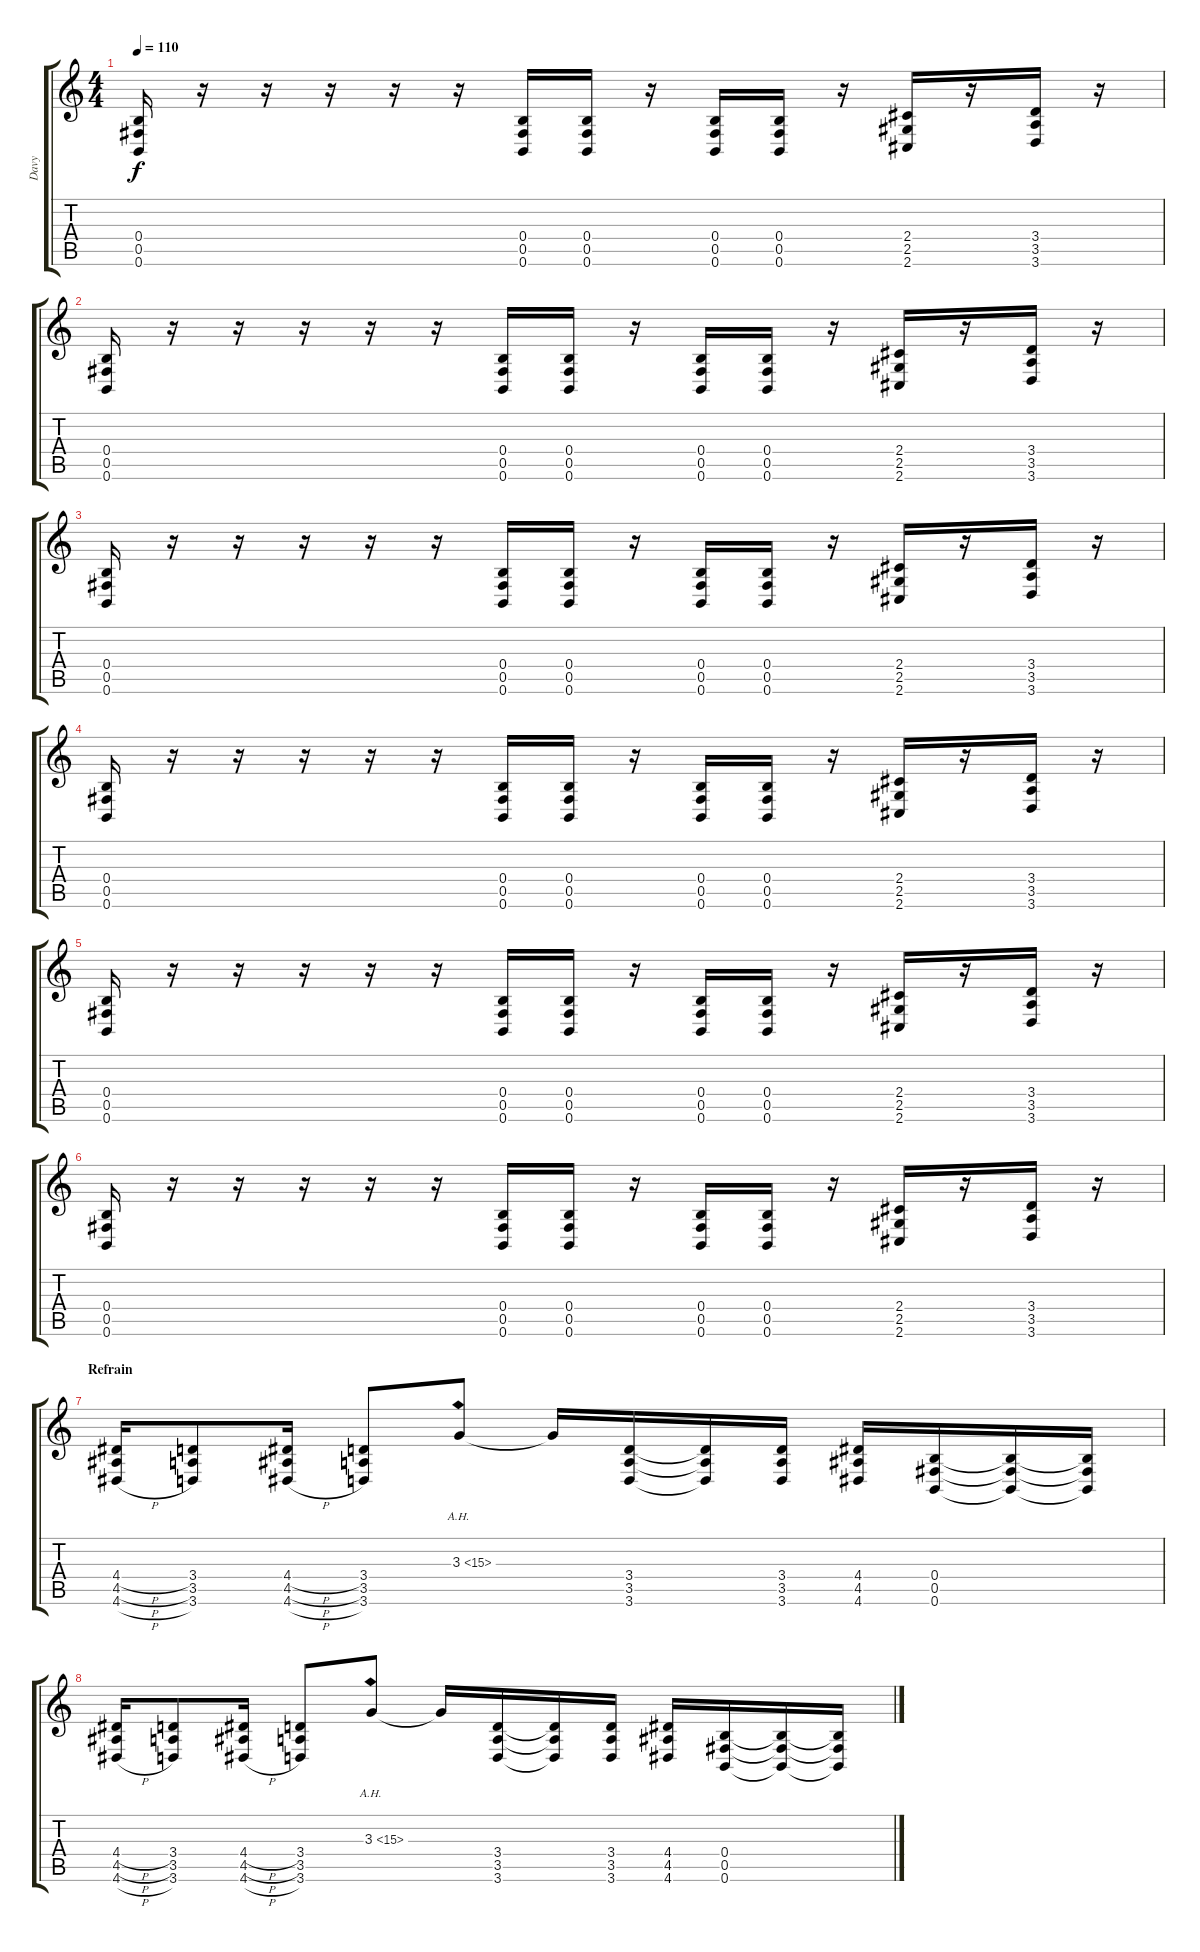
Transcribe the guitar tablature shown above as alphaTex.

\track ("Davy" "Davy") {instrument distortionguitar}
\staff {score tabs}
\tuning (Db4 Ab3 E3 B2 Gb2 B1) {hide}
\ts (4 4)
\tempo 110
\clef g2
\ks c
(0.4 0.5 0.6).16{dy f} r.16 r.16 r.16 r.16 r.16 (0.4 0.5 0.6).16 (0.4 0.5 0.6).16 r.16 (0.4 0.5 0.6).16 (0.4 0.5 0.6).16 r.16 (2.4 2.5 2.6).16 r.16 (3.4 3.5 3.6).16 r.16 |
(0.4 0.5 0.6).16 r.16 r.16 r.16 r.16 r.16 (0.4 0.5 0.6).16 (0.4 0.5 0.6).16 r.16 (0.4 0.5 0.6).16 (0.4 0.5 0.6).16 r.16 (2.4 2.5 2.6).16 r.16 (3.4 3.5 3.6).16 r.16 |
(0.4 0.5 0.6).16 r.16 r.16 r.16 r.16 r.16 (0.4 0.5 0.6).16 (0.4 0.5 0.6).16 r.16 (0.4 0.5 0.6).16 (0.4 0.5 0.6).16 r.16 (2.4 2.5 2.6).16 r.16 (3.4 3.5 3.6).16 r.16 |
(0.4 0.5 0.6).16 r.16 r.16 r.16 r.16 r.16 (0.4 0.5 0.6).16 (0.4 0.5 0.6).16 r.16 (0.4 0.5 0.6).16 (0.4 0.5 0.6).16 r.16 (2.4 2.5 2.6).16 r.16 (3.4 3.5 3.6).16 r.16 |
(0.4 0.5 0.6).16 r.16 r.16 r.16 r.16 r.16 (0.4 0.5 0.6).16 (0.4 0.5 0.6).16 r.16 (0.4 0.5 0.6).16 (0.4 0.5 0.6).16 r.16 (2.4 2.5 2.6).16 r.16 (3.4 3.5 3.6).16 r.16 |
(0.4 0.5 0.6).16 r.16 r.16 r.16 r.16 r.16 (0.4 0.5 0.6).16 (0.4 0.5 0.6).16 r.16 (0.4 0.5 0.6).16 (0.4 0.5 0.6).16 r.16 (2.4 2.5 2.6).16 r.16 (3.4 3.5 3.6).16 r.16 |
\section ("" "Refrain")
(4.4{h} 4.5{h} 4.6{h}).16 (3.4 3.5 3.6).8 (4.4{h} 4.5{h} 4.6{h}).16 (3.4 3.5 3.6).8 3.3{ah 12}.8 3.3{t}.16 (3.4 3.5 3.6).16 (3.4{t} 3.5{t} 3.6{t}).16 (3.4 3.5 3.6).16 (4.4 4.5 4.6).16 (0.4 0.5 0.6).16 (0.4{t} 0.5{t} 0.6{t}).16 (0.4{t} 0.5{t} 0.6{t}).16 |
(4.4{h} 4.5{h} 4.6{h}).16 (3.4 3.5 3.6).8 (4.4{h} 4.5{h} 4.6{h}).16 (3.4 3.5 3.6).8 3.3{ah 12}.8 3.3{t}.16 (3.4 3.5 3.6).16 (3.4{t} 3.5{t} 3.6{t}).16 (3.4 3.5 3.6).16 (4.4 4.5 4.6).16 (0.4 0.5 0.6).16 (0.4{t} 0.5{t} 0.6{t}).16 (0.4{t} 0.5{t} 0.6{t}).16
